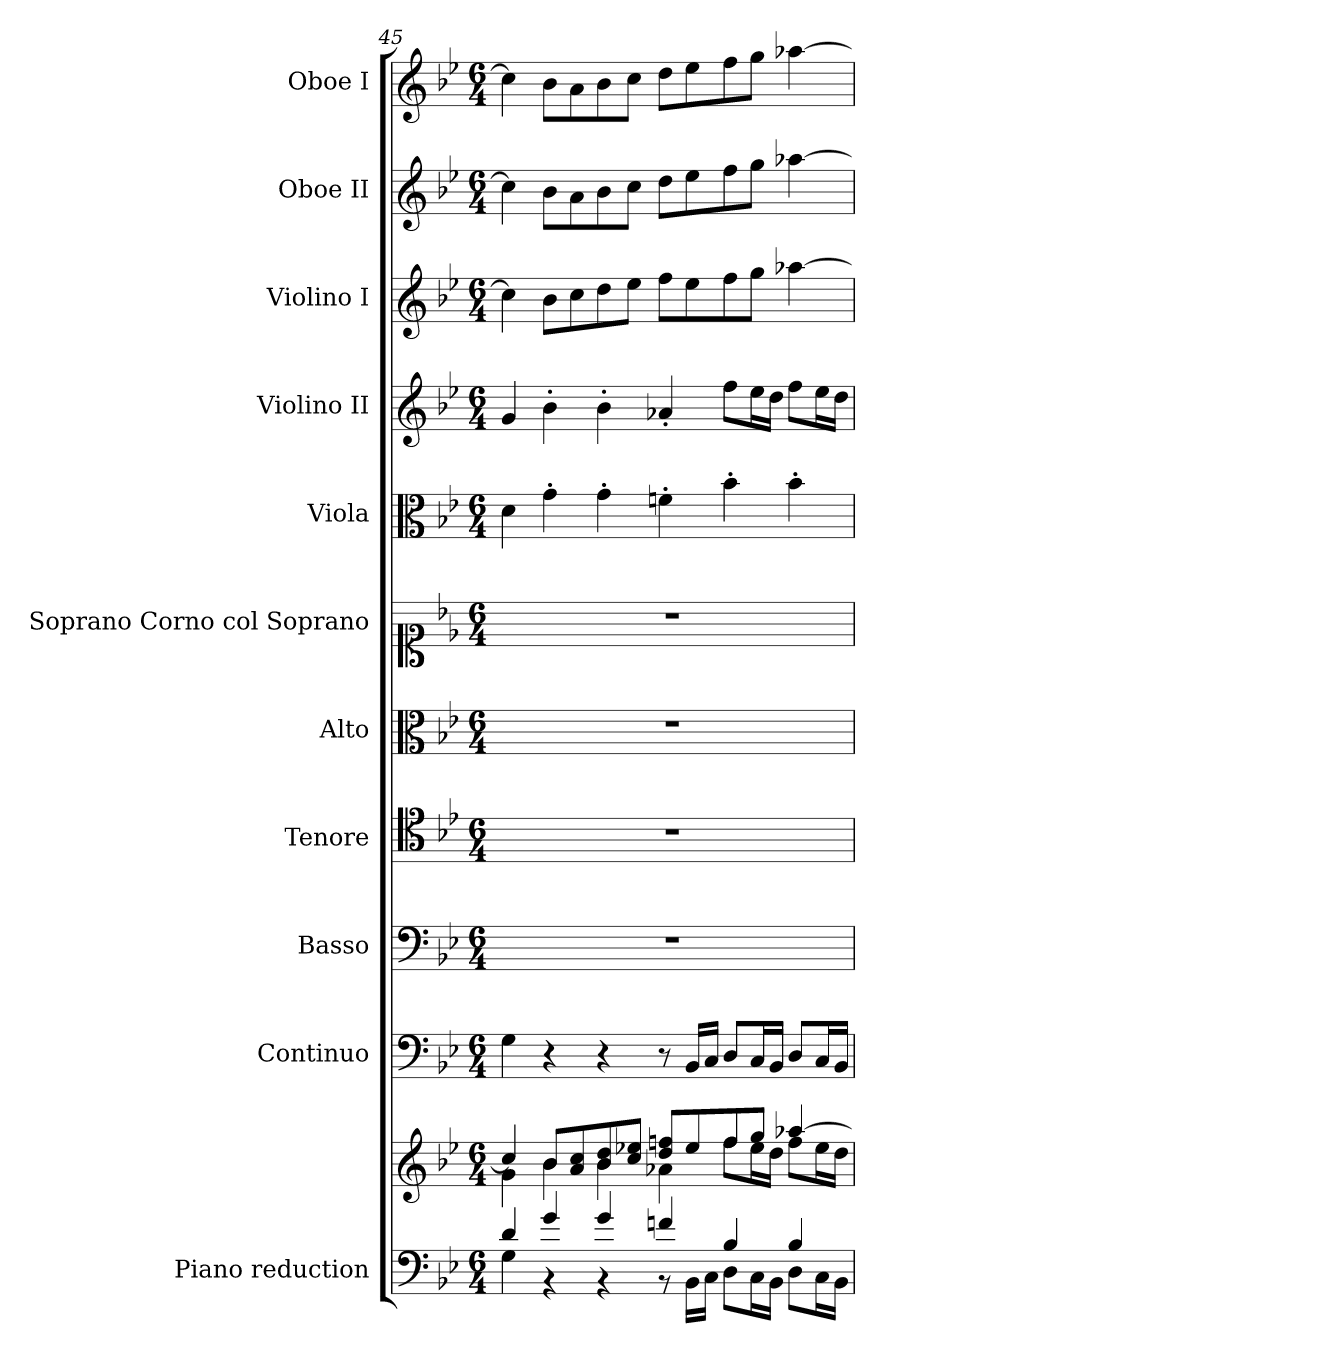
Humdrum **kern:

**kern	**kern	**kern	**kern	**kern	**kern	**kern	**kern	**kern	**kern	**kern	**kern
*part11	*part11	*part10	*part9	*part8	*part7	*part6	*part5	*part4	*part3	*part2	*part1
*staff12	*staff11	*staff10	*staff9	*staff8	*staff7	*staff6	*staff5	*staff4	*staff3	*staff2	*staff1
*I"Piano reduction	*	*I"Continuo	*I"Basso	*I"Tenore	*I"Alto	*I"Soprano Corno col Soprano	*I"Viola	*I"Violino II	*I"Violino I	*I"Oboe II	*I"Oboe I
*I'Pno	*	*	*	*	*	*	*I'Vla	*I'Vln	*I'Vln	*I'Ob	*I'Ob
*clefF4	*clefG2	*clefF4	*clefF4	*clefC4	*clefC3	*clefC1	*clefC3	*clefG2	*clefG2	*clefG2	*clefG2
*k[b-e-]	*k[b-e-]	*k[b-e-]	*k[b-e-]	*k[b-e-]	*k[b-e-]	*k[b-e-]	*k[b-e-]	*k[b-e-]	*k[b-e-]	*k[b-e-]	*k[b-e-]
*M6/4	*M6/4	*M6/4	*M6/4	*M6/4	*M6/4	*M6/4	*M6/4	*M6/4	*M6/4	*M6/4	*M6/4
=45	=45	=45	=45	=45	=45	=45	=45	=45	=45	=45	=45
*^	*^	*	*	*	*	*	*	*	*	*	*
4d/	4G\	4cc/]	4g\	4G\	1.r	1.r	1.r	1.r	4d\	4g/	4cc\]	4cc\]	4cc\]
4g/	4r	8b-/L	4b-\	4r	.	.	.	.	4g'\	4b-'\	8b-\L	8b-\L	8b-\L
.	.	8a/ 8cc/	.	.	.	.	.	.	.	.	8cc\	8a\	8a\
4g/	4r	8b-/ 8dd/	4b-\	4r	.	.	.	.	4g'\	4b-'\	8dd\	8b-\	8b-\
.	.	8cc/ 8ee-X/J	.	.	.	.	.	.	.	.	8ee-\J	8cc\J	8cc\J
4fn/	8r	8dd/ 8ffn/L	4a-X\	8r	.	.	.	.	4fn'\	4a-X'/	8ff\L	8dd\L	8dd\L
.	16BB-\LL	8ee-/	.	16BB-/LL	.	.	.	.	.	.	8ee-\	8ee-\	8ee-\
.	16C\JJ	.	.	16C/JJ	.	.	.	.	.	.	.	.	.
4B-/	8D\L	8ff/	8ff\L	8D/L	.	.	.	.	4b-'\	8ff\L	8ff\	8ff\	8ff\
.	16C\L	8gg/J	16ee-\L	16C/L	.	.	.	.	.	16ee-\L	8gg\J	8gg\J	8gg\J
.	16BB-\JJ	.	16dd\JJ	16BB-/JJ	.	.	.	.	.	16dd\JJ	.	.	.
4B-/	8D\L	[4aa-X/	8ff\L	8D/L	.	.	.	.	4b-'\	8ff\L	[4aa-X\	[4aa-X\	[4aa-X\
.	16C\L	.	16ee-\L	16C/L	.	.	.	.	.	16ee-\L	.	.	.
.	16BB-\JJ	.	16dd\JJ	16BB-/JJ	.	.	.	.	.	16dd\JJ	.	.	.
*v	*v	*	*	*	*	*	*	*	*	*	*	*	*
*	*v	*v	*	*	*	*	*	*	*	*	*	*
=	=	=	=	=	=	=	=	=	=	=	=
*-	*-	*-	*-	*-	*-	*-	*-	*-	*-	*-	*-
